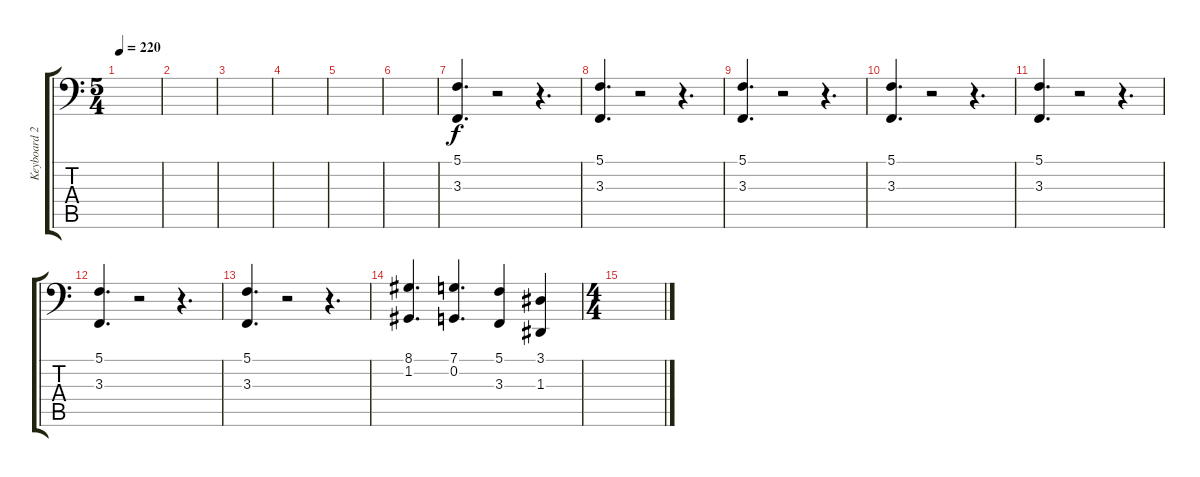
\track ("Keyboard 2 LH" "Keyboard 2") {instrument churchorgan}
\staff {score tabs}
\tuning (C3 G2 D2 A1 E1 B0) {hide}
\ts (5 4)
\tempo 220
\clef f4
\ks c
|
|
|
|
|
|
(5.1 3.3).4{d} r.2 r.4{d} |
(5.1 3.3).4{d} r.2 r.4{d} |
(5.1 3.3).4{d} r.2 r.4{d} |
(5.1 3.3).4{d} r.2 r.4{d} |
(5.1 3.3).4{d} r.2 r.4{d} |
(5.1 3.3).4{d} r.2 r.4{d} |
(5.1 3.3).4{d} r.2 r.4{d} |
(8.1 1.2).4{d} (7.1 0.2).4{d} (5.1 3.3).4 (3.1 1.3).4 |
\ts (4 4)
